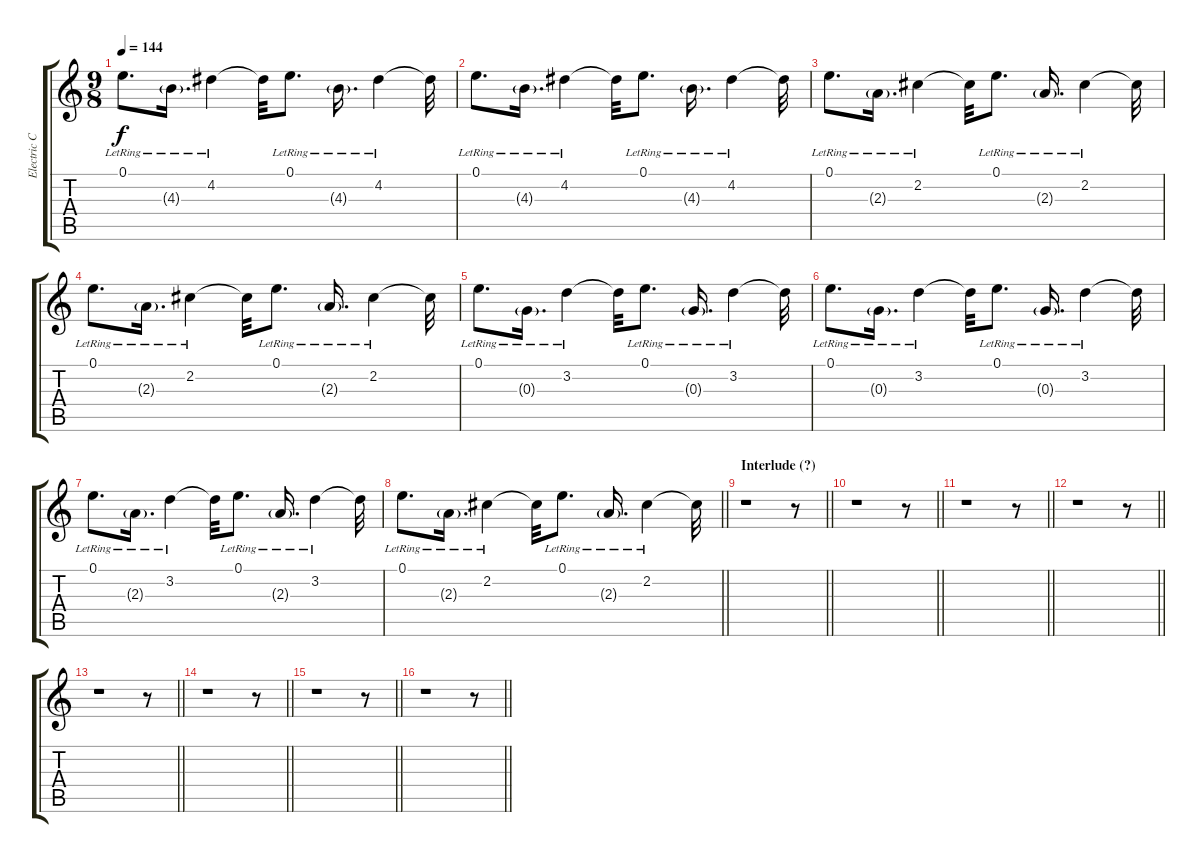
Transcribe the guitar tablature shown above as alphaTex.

\track ("Electric Clean (MIDI!)" "Electric C") {instrument electricguitarclean}
\staff {score tabs}
\tuning (E4 B3 G3 D3 A2 E2) {hide}
\ts (9 8)
\tempo 144
\clef g2
\ks c
0.1{lr}.8{d dy f} 4.3{g lr}.16{d} 4.2{lr}.4 4.2{t}.32 0.1{lr}.8{d} 4.3{g lr}.16{d} 4.2{lr}.4 4.2{t}.32 |
0.1{lr}.8{d} 4.3{g lr}.16{d} 4.2{lr}.4 4.2{t}.32 0.1{lr}.8{d} 4.3{g lr}.16{d} 4.2{lr}.4 4.2{t}.32 |
0.1{lr}.8{d} 2.3{g lr}.16{d} 2.2{lr}.4 2.2{t}.32 0.1{lr}.8{d} 2.3{g lr}.16{d} 2.2{lr}.4 2.2{t}.32 |
0.1{lr}.8{d} 2.3{g lr}.16{d} 2.2{lr}.4 2.2{t}.32 0.1{lr}.8{d} 2.3{g lr}.16{d} 2.2{lr}.4 2.2{t}.32 |
0.1{lr}.8{d} 0.3{g lr}.16{d} 3.2{lr}.4 3.2{t}.32 0.1{lr}.8{d} 0.3{g lr}.16{d} 3.2{lr}.4 3.2{t}.32 |
0.1{lr}.8{d} 0.3{g lr}.16{d} 3.2{lr}.4 3.2{t}.32 0.1{lr}.8{d} 0.3{g lr}.16{d} 3.2{lr}.4 3.2{t}.32 |
0.1{lr}.8{d} 2.3{g lr}.16{d} 3.2{lr}.4 3.2{t}.32 0.1{lr}.8{d} 2.3{g lr}.16{d} 3.2{lr}.4 3.2{t}.32 |
\barLineRight lightlight
0.1{lr}.8{d} 2.3{g lr}.16{d} 2.2{lr}.4 2.2{t}.32 0.1{lr}.8{d} 2.3{g lr}.16{d} 2.2{lr}.4 2.2{t}.32 |
\section ("" "Interlude (?)")
\barLineRight lightlight
r.1 r.8 |
\barLineRight lightlight
r.1 r.8 |
\barLineRight lightlight
r.1 r.8 |
\barLineRight lightlight
r.1 r.8 |
\barLineRight lightlight
r.1 r.8 |
\barLineRight lightlight
r.1 r.8 |
\barLineRight lightlight
r.1 r.8 |
\barLineRight lightlight
r.1 r.8
